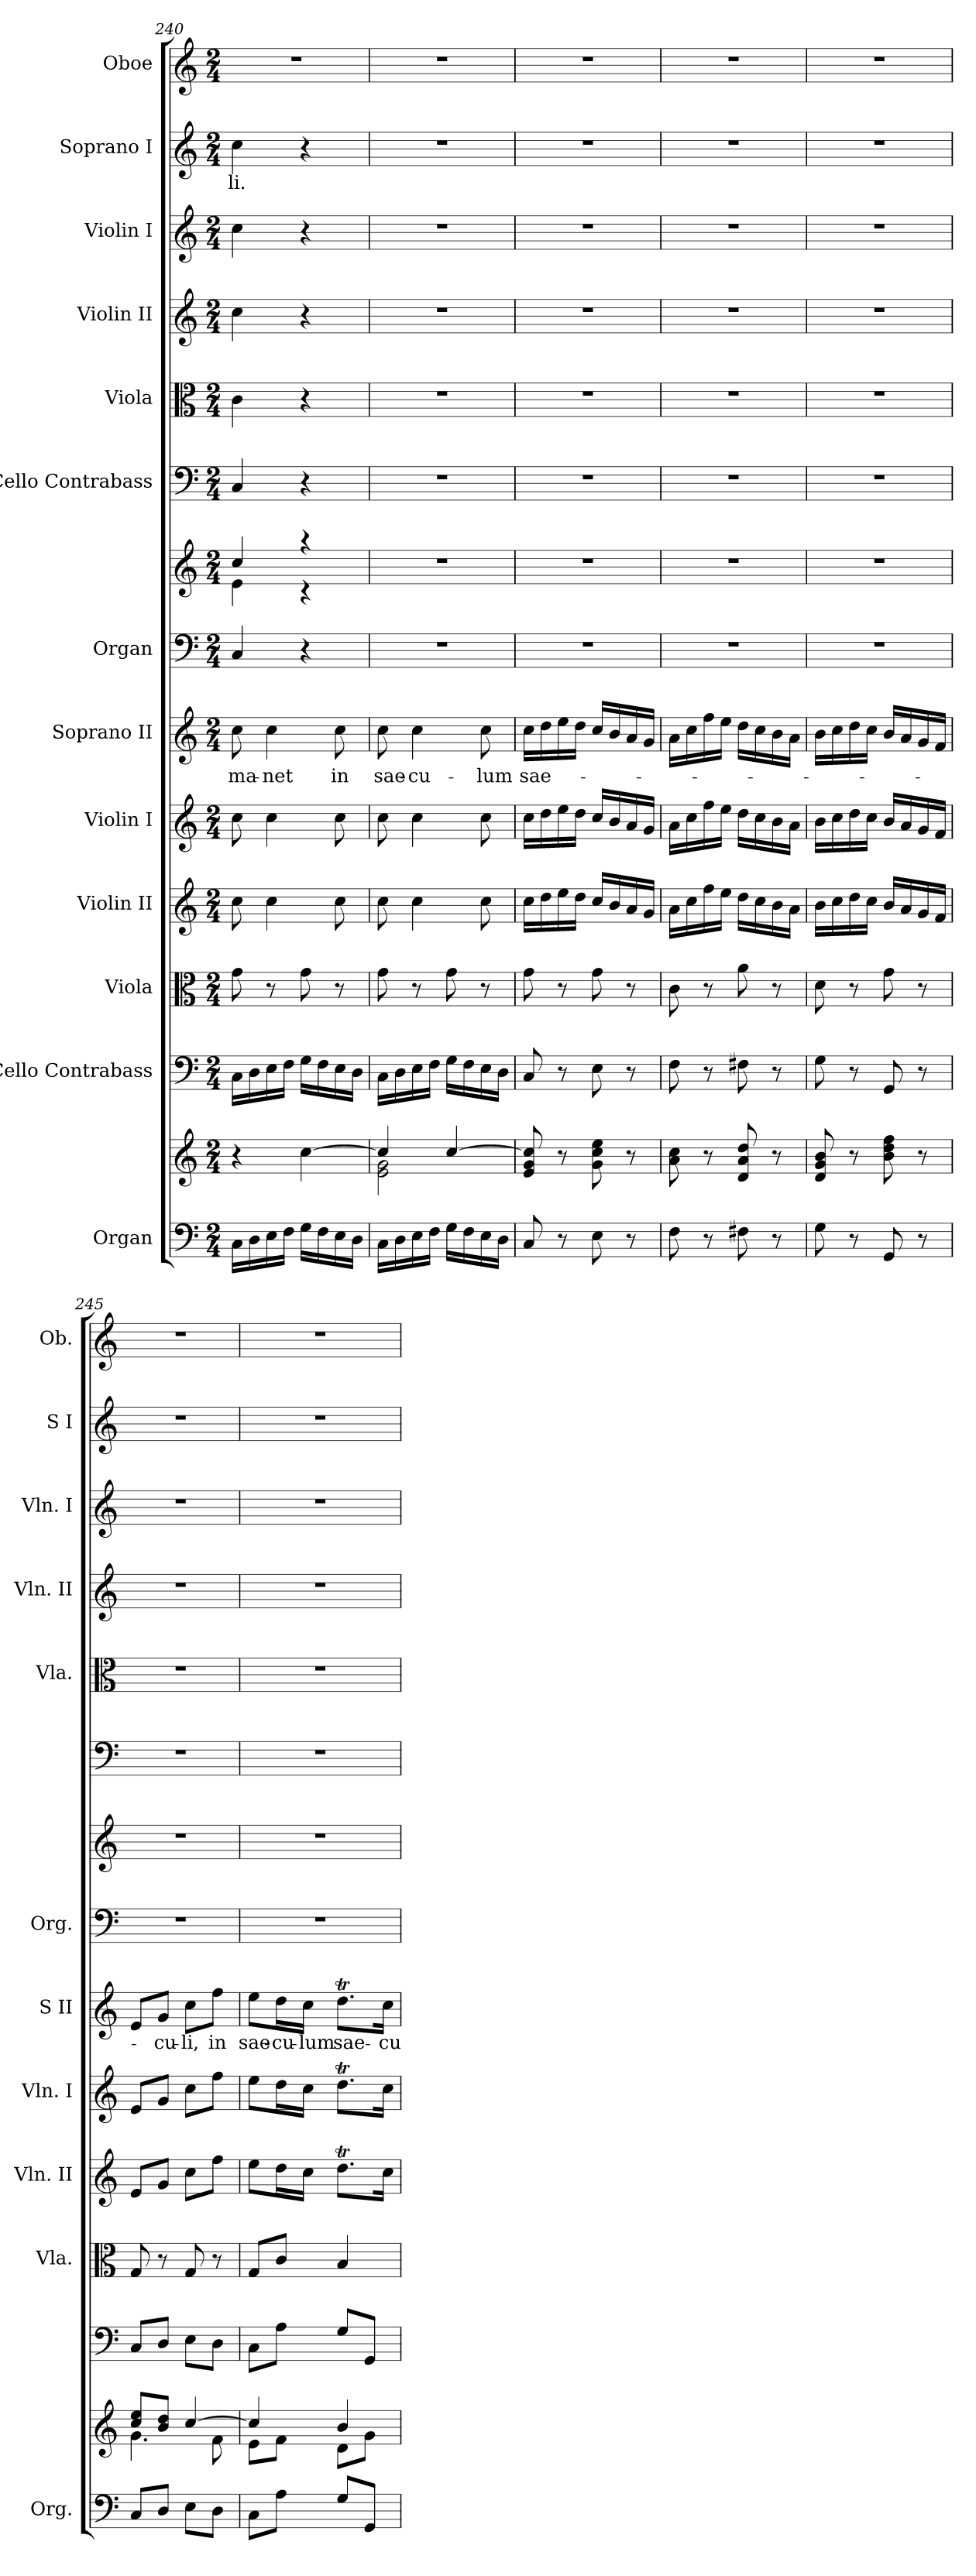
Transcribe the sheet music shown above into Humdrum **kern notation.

**kern	**kern	**kern	**kern	**kern	**kern	**kern	**text	**kern	**kern	**kern	**kern	**kern	**kern	**kern	**text	**kern
*part13	*part13	*part12	*part11	*part10	*part9	*part8	*part8	*part7	*part7	*part6	*part5	*part4	*part3	*part2	*part2	*part1
*staff15	*staff14	*staff13	*staff12	*staff11	*staff10	*staff9	*staff9	*staff8	*staff7	*staff6	*staff5	*staff4	*staff3	*staff2	*staff2	*staff1
*I"Organ	*	*I"Cello Contrabass	*I"Viola	*I"Violin II	*I"Violin I	*I"Soprano II	*	*I"Organ	*	*I"Cello Contrabass	*I"Viola	*I"Violin II	*I"Violin I	*I"Soprano I	*	*I"Oboe
*I'Org.	*	*	*I'Vla.	*I'Vln. II	*I'Vln. I	*I'S II	*	*I'Org.	*	*	*I'Vla.	*I'Vln. II	*I'Vln. I	*I'S I	*	*I'Ob.
*clefF4	*clefG2	*clefF4	*clefC3	*clefG2	*clefG2	*clefG2	*	*clefF4	*clefG2	*clefF4	*clefC3	*clefG2	*clefG2	*clefG2	*	*clefG2
*k[]	*k[]	*k[]	*k[]	*k[]	*k[]	*k[]	*	*k[]	*k[]	*k[]	*k[]	*k[]	*k[]	*k[]	*	*k[]
*a:	*a:	*a:	*a:	*a:	*a:	*a:	*	*a:	*a:	*a:	*a:	*a:	*a:	*a:	*	*a:
*M2/4	*M2/4	*M2/4	*M2/4	*M2/4	*M2/4	*M2/4	*	*M2/4	*M2/4	*M2/4	*M2/4	*M2/4	*M2/4	*M2/4	*	*M2/4
=240	=240	=240	=240	=240	=240	=240	=240	=240	=240	=240	=240	=240	=240	=240	=240	=240
!	!	!	!	!	!	!	!LO:LY:b	!	!	!	!	!	!	!	!LO:LY:b	!
*	*	*	*	*	*	*	*	*	*^	*	*	*	*	*	*	*
16C\LL	4r	16C\LL	8g\	8cc\	8cc\	8cc\	ma-	4C/	4cc/	4e\	4C/	4c\	4cc\	4cc\	4cc\	-li.	2r
16D\	.	16D\	.	.	.	.	.	.	.	.	.	.	.	.	.	.	.
!	!	!	!	!	!	!	!LO:LY:b	!	!	!	!	!	!	!	!	!	!
16E\	.	16E\	8r	4cc\	4cc\	4cc\	-net	.	.	.	.	.	.	.	.	.	.
16F\JJ	.	16F\JJ	.	.	.	.	.	.	.	.	.	.	.	.	.	.	.
16G\LL	[4cc\	16G\LL	8g\	.	.	.	.	4r	4raa	4rc	4r	4r	4r	4r	4r	.	.
16F\	.	16F\	.	.	.	.	.	.	.	.	.	.	.	.	.	.	.
!	!	!	!	!	!	!	!LO:LY:b	!	!	!	!	!	!	!	!	!	!
16E\	.	16E\	8r	8cc\	8cc\	8cc\	in	.	.	.	.	.	.	.	.	.	.
16D\JJ	.	16D\JJ	.	.	.	.	.	.	.	.	.	.	.	.	.	.	.
*	*	*	*	*	*	*	*	*	*v	*v	*	*	*	*	*	*	*
=241	=241	=241	=241	=241	=241	=241	=241	=241	=241	=241	=241	=241	=241	=241	=241	=241
*	*^	*	*	*	*	*	*	*	*	*	*	*	*	*	*	*
!	!	!	!	!	!	!	!	!LO:LY:b	!	!	!	!	!	!	!	!	!
16C\LL	4cc/]	2e\ 2g\	16C\LL	8g\	8cc\	8cc\	8cc\	sae-	2r	2r	2r	2r	2r	2r	2r	.	2r
16D\	.	.	16D\	.	.	.	.	.	.	.	.	.	.	.	.	.	.
!	!	!	!	!	!	!	!	!LO:LY:b	!	!	!	!	!	!	!	!	!
16E\	.	.	16E\	8r	4cc\	4cc\	4cc\	-cu-	.	.	.	.	.	.	.	.	.
16F\JJ	.	.	16F\JJ	.	.	.	.	.	.	.	.	.	.	.	.	.	.
16G\LL	[>4cc/	.	16G\LL	8g\	.	.	.	.	.	.	.	.	.	.	.	.	.
16F\	.	.	16F\	.	.	.	.	.	.	.	.	.	.	.	.	.	.
!	!	!	!	!	!	!	!	!LO:LY:b	!	!	!	!	!	!	!	!	!
16E\	.	.	16E\	8r	8cc\	8cc\	8cc\	-lum	.	.	.	.	.	.	.	.	.
16D\JJ	.	.	16D\JJ	.	.	.	.	.	.	.	.	.	.	.	.	.	.
*	*v	*v	*	*	*	*	*	*	*	*	*	*	*	*	*	*	*
=242	=242	=242	=242	=242	=242	=242	=242	=242	=242	=242	=242	=242	=242	=242	=242	=242
!	!	!	!	!	!	!	!LO:LY:b	!	!	!	!	!	!	!	!	!
8C/	8e/ 8g/ 8cc/]	8C/	8g\	16cc\LL	16cc\LL	16cc\LL	sae-	2r	2r	2r	2r	2r	2r	2r	.	2r
.	.	.	.	16dd\	16dd\	16dd\	.	.	.	.	.	.	.	.	.	.
8r	8r	8r	8r	16ee\	16ee\	16ee\	.	.	.	.	.	.	.	.	.	.
.	.	.	.	16dd\JJ	16dd\JJ	16dd\JJ	.	.	.	.	.	.	.	.	.	.
8E\	8g\ 8cc\ 8ee\	8E\	8g\	16cc/LL	16cc/LL	16cc/LL	.	.	.	.	.	.	.	.	.	.
.	.	.	.	16b/	16b/	16b/	.	.	.	.	.	.	.	.	.	.
8r	8r	8r	8r	16a/	16a/	16a/	.	.	.	.	.	.	.	.	.	.
.	.	.	.	16g/JJ	16g/JJ	16g/JJ	.	.	.	.	.	.	.	.	.	.
=243	=243	=243	=243	=243	=243	=243	=243	=243	=243	=243	=243	=243	=243	=243	=243	=243
8F\	8a\ 8cc\	8F\	8c\	16a\LL	16a\LL	16a\LL	.	2r	2r	2r	2r	2r	2r	2r	.	2r
.	.	.	.	16cc\	16cc\	16cc\	.	.	.	.	.	.	.	.	.	.
8r	8r	8r	8r	16ff\	16ff\	16ff\	.	.	.	.	.	.	.	.	.	.
.	.	.	.	16ee\JJ	16ee\JJ	16ee\JJ	.	.	.	.	.	.	.	.	.	.
8F#X\	8d/ 8a/ 8dd/	8F#X\	8a\	16dd\LL	16dd\LL	16dd\LL	.	.	.	.	.	.	.	.	.	.
.	.	.	.	16cc\	16cc\	16cc\	.	.	.	.	.	.	.	.	.	.
8r	8r	8r	8r	16b\	16b\	16b\	.	.	.	.	.	.	.	.	.	.
.	.	.	.	16a\JJ	16a\JJ	16a\JJ	.	.	.	.	.	.	.	.	.	.
=244	=244	=244	=244	=244	=244	=244	=244	=244	=244	=244	=244	=244	=244	=244	=244	=244
8G\	8d/ 8g/ 8b/	8G\	8d\	16b\LL	16b\LL	16b\LL	.	2r	2r	2r	2r	2r	2r	2r	.	2r
.	.	.	.	16cc\	16cc\	16cc\	.	.	.	.	.	.	.	.	.	.
8r	8r	8r	8r	16dd\	16dd\	16dd\	.	.	.	.	.	.	.	.	.	.
.	.	.	.	16cc\JJ	16cc\JJ	16cc\JJ	.	.	.	.	.	.	.	.	.	.
8GG/	8b\ 8dd\ 8ff\	8GG/	8g\	16b/LL	16b/LL	16b/LL	.	.	.	.	.	.	.	.	.	.
.	.	.	.	16a/	16a/	16a/	.	.	.	.	.	.	.	.	.	.
8r	8r	8r	8r	16g/	16g/	16g/	.	.	.	.	.	.	.	.	.	.
.	.	.	.	16f/JJ	16f/JJ	16f/JJ	.	.	.	.	.	.	.	.	.	.
=245	=245	=245	=245	=245	=245	=245	=245	=245	=245	=245	=245	=245	=245	=245	=245	=245
*	*^	*	*	*	*	*	*	*	*	*	*	*	*	*	*	*
8C/L	8cc/ 8ee/L	4.g\	8C/L	8G/	8e/L	8e/L	8e/L	.	2r	2r	2r	2r	2r	2r	2r	.	2r
!	!	!	!	!	!	!	!	!LO:LY:b	!	!	!	!	!	!	!	!	!
8D/J	8b/ 8dd/J	.	8D/J	8r	8g/J	8g/J	8g/J	-cu-	.	.	.	.	.	.	.	.	.
!	!	!	!	!	!	!	!	!LO:LY:b	!	!	!	!	!	!	!	!	!
8E\L	[>4cc/	.	8E\L	8G/	8cc\L	8cc\L	8cc\L	-li,	.	.	.	.	.	.	.	.	.
!	!	!	!	!	!	!	!	!LO:LY:b	!	!	!	!	!	!	!	!	!
8D\J	.	8f\	8D\J	8r	8ff\J	8ff\J	8ff\J	in	.	.	.	.	.	.	.	.	.
=246	=246	=246	=246	=246	=246	=246	=246	=246	=246	=246	=246	=246	=246	=246	=246	=246	=246
!	!	!	!	!	!	!	!	!LO:LY:b	!	!	!	!	!	!	!	!	!
8C\L	4cc/]	8e\L	8C\L	8G/L	8ee\L	8ee\L	8ee\L	sae-	2r	2r	2r	2r	2r	2r	2r	.	2r
!	!	!	!	!	!	!	!	!LO:LY:b	!	!	!	!	!	!	!	!	!
8A\J	.	8f\J	8A\J	8c/J	16dd\L	16dd\L	16dd\L	-cu-	.	.	.	.	.	.	.	.	.
!	!	!	!	!	!	!	!	!LO:LY:b	!	!	!	!	!	!	!	!	!
.	.	.	.	.	16cc\JJ	16cc\JJ	16cc\JJ	-lum	.	.	.	.	.	.	.	.	.
!	!	!	!	!	!	!	!	!LO:LY:b	!	!	!	!	!	!	!	!	!
8G/L	4b/	8d\L	8G/L	4B/	8.ddT\L	8.ddT\L	8.ddT\L	sae-	.	.	.	.	.	.	.	.	.
8GG/J	.	8g\J	8GG/J	.	.	.	.	.	.	.	.	.	.	.	.	.	.
!	!	!	!	!	!	!	!	!LO:LY:b	!	!	!	!	!	!	!	!	!
.	.	.	.	.	16cc\Jk	16cc\Jk	16cc\Jk	-cu-	.	.	.	.	.	.	.	.	.
*	*v	*v	*	*	*	*	*	*	*	*	*	*	*	*	*	*	*
=	=	=	=	=	=	=	=	=	=	=	=	=	=	=	=	=
*-	*-	*-	*-	*-	*-	*-	*-	*-	*-	*-	*-	*-	*-	*-	*-	*-
